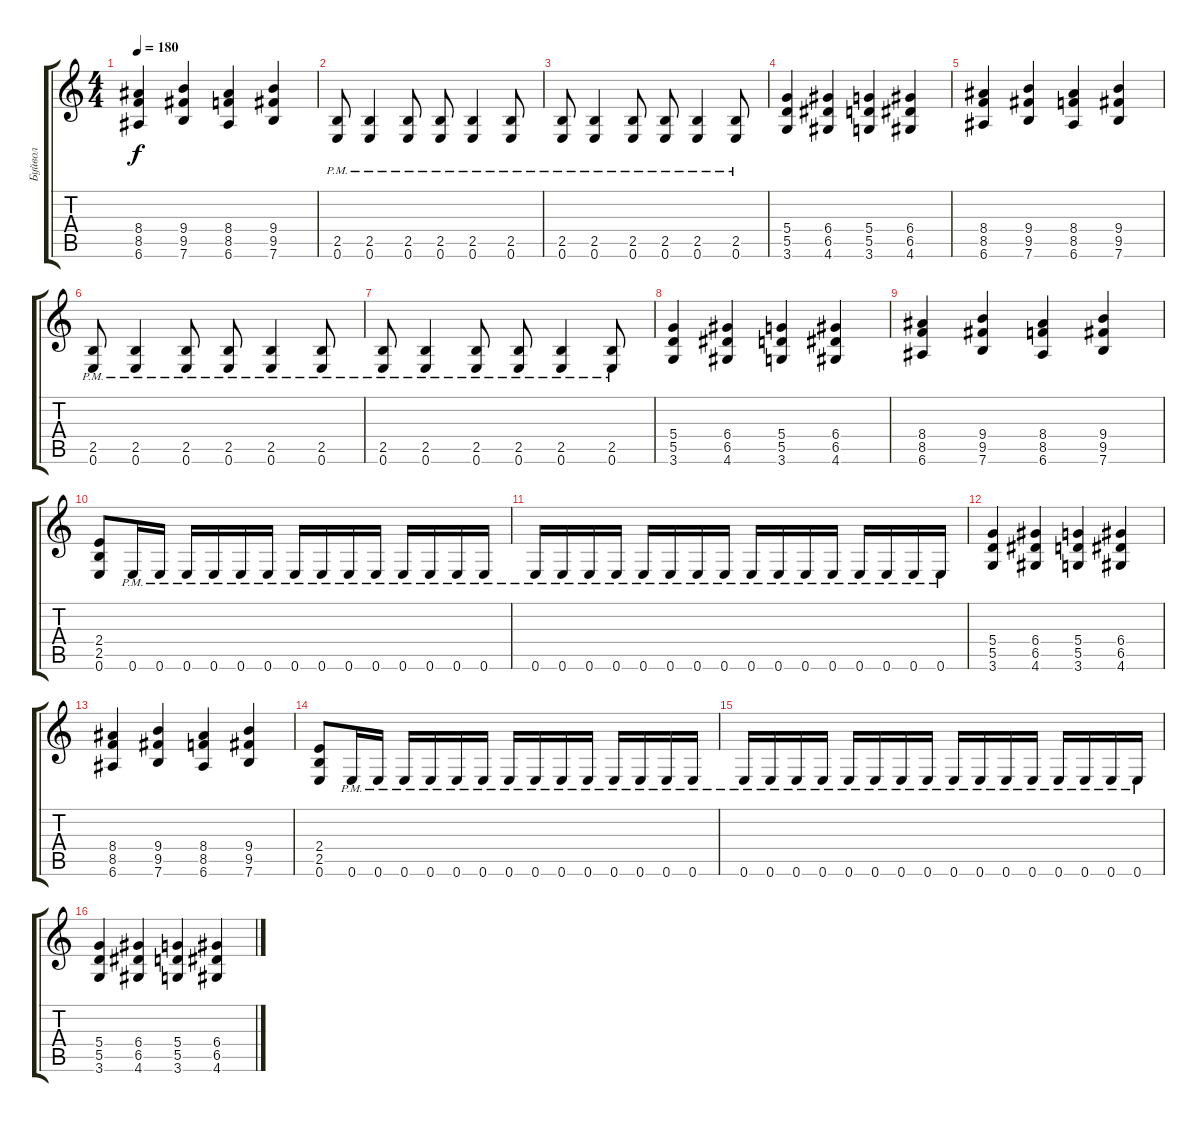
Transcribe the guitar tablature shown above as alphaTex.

\track ("Буйвол" "Буйвол") {instrument distortionguitar}
\staff {score tabs}
\tuning (E4 B3 G3 D3 A2 E2) {hide}
\ts (4 4)
\tempo 180
\clef g2
\ks c
(8.4 8.5 6.6).4{dy f} (9.4 9.5 7.6).4 (8.4 8.5 6.6).4 (9.4 9.5 7.6).4 |
(2.5{pm} 0.6{pm}).8 (2.5{pm} 0.6{pm}).4 (2.5{pm} 0.6).8 (2.5{pm} 0.6).8 (2.5{pm} 0.6).4 (2.5{pm} 0.6).8 |
(2.5{pm} 0.6{pm}).8 (2.5{pm} 0.6{pm}).4 (2.5{pm} 0.6).8 (2.5{pm} 0.6).8 (2.5{pm} 0.6).4 (2.5{pm} 0.6).8 |
(5.4 5.5 3.6).4 (6.4 6.5 4.6).4 (5.4 5.5 3.6).4 (6.4 6.5 4.6).4 |
(8.4 8.5 6.6).4 (9.4 9.5 7.6).4 (8.4 8.5 6.6).4 (9.4 9.5 7.6).4 |
(2.5{pm} 0.6{pm}).8 (2.5{pm} 0.6{pm}).4 (2.5{pm} 0.6).8 (2.5{pm} 0.6).8 (2.5{pm} 0.6).4 (2.5{pm} 0.6).8 |
(2.5{pm} 0.6{pm}).8 (2.5{pm} 0.6{pm}).4 (2.5{pm} 0.6).8 (2.5{pm} 0.6).8 (2.5{pm} 0.6).4 (2.5{pm} 0.6).8 |
(5.4 5.5 3.6).4 (6.4 6.5 4.6).4 (5.4 5.5 3.6).4 (6.4 6.5 4.6).4 |
(8.4 8.5 6.6).4 (9.4 9.5 7.6).4 (8.4 8.5 6.6).4 (9.4 9.5 7.6).4 |
(2.4 2.5 0.6).8 0.6{pm}.16 0.6{pm}.16 0.6{pm}.16 0.6{pm}.16 0.6{pm}.16 0.6{pm}.16 0.6{pm}.16 0.6{pm}.16 0.6{pm}.16 0.6{pm}.16 0.6{pm}.16 0.6{pm}.16 0.6{pm}.16 0.6{pm}.16 |
0.6{pm}.16 0.6{pm}.16 0.6{pm}.16 0.6{pm}.16 0.6{pm}.16 0.6{pm}.16 0.6{pm}.16 0.6{pm}.16 0.6{pm}.16 0.6{pm}.16 0.6{pm}.16 0.6{pm}.16 0.6{pm}.16 0.6{pm}.16 0.6{pm}.16 0.6{pm}.16 |
(5.4 5.5 3.6).4 (6.4 6.5 4.6).4 (5.4 5.5 3.6).4 (6.4 6.5 4.6).4 |
(8.4 8.5 6.6).4 (9.4 9.5 7.6).4 (8.4 8.5 6.6).4 (9.4 9.5 7.6).4 |
(2.4 2.5 0.6).8 0.6{pm}.16 0.6{pm}.16 0.6{pm}.16 0.6{pm}.16 0.6{pm}.16 0.6{pm}.16 0.6{pm}.16 0.6{pm}.16 0.6{pm}.16 0.6{pm}.16 0.6{pm}.16 0.6{pm}.16 0.6{pm}.16 0.6{pm}.16 |
0.6{pm}.16 0.6{pm}.16 0.6{pm}.16 0.6{pm}.16 0.6{pm}.16 0.6{pm}.16 0.6{pm}.16 0.6{pm}.16 0.6{pm}.16 0.6{pm}.16 0.6{pm}.16 0.6{pm}.16 0.6{pm}.16 0.6{pm}.16 0.6{pm}.16 0.6{pm}.16 |
(5.4 5.5 3.6).4 (6.4 6.5 4.6).4 (5.4 5.5 3.6).4 (6.4 6.5 4.6).4
